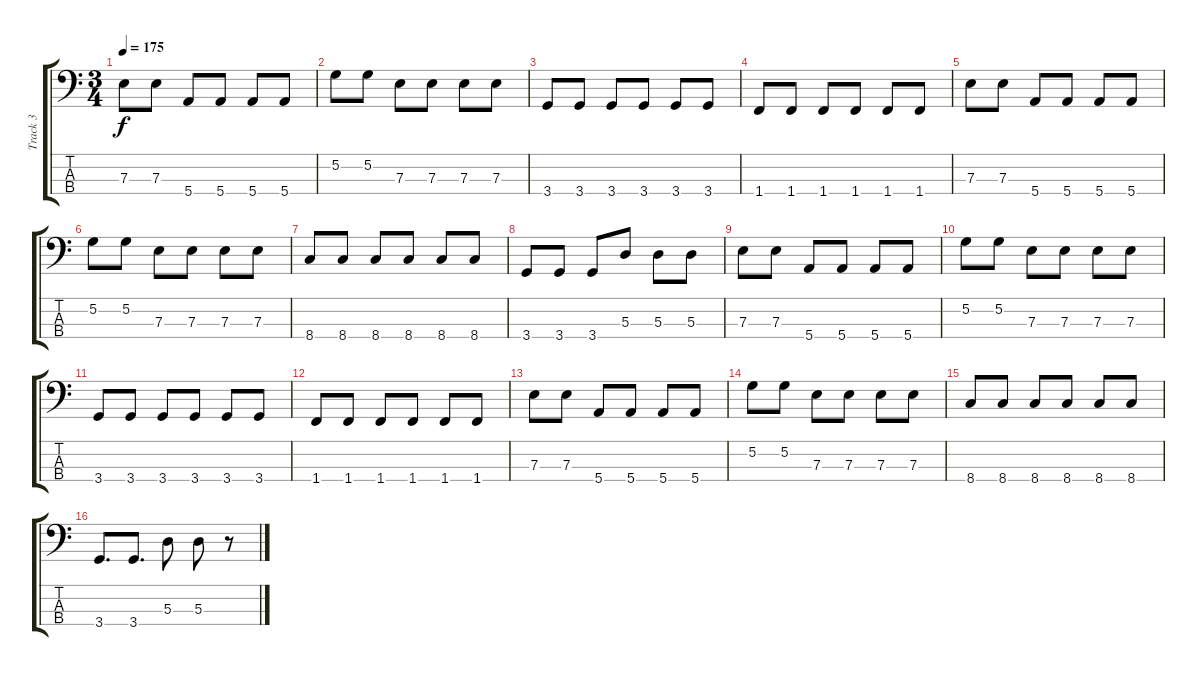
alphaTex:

\track ("Track 3" "Track 3") {instrument electricbasspick}
\staff {score tabs}
\tuning (G2 D2 A1 E1) {hide}
\ts (3 4)
\tempo 175
\clef f4
\ks c
7.3.8{dy f} 7.3.8 5.4.8 5.4.8 5.4.8 5.4.8 |
5.2.8 5.2.8 7.3.8 7.3.8 7.3.8 7.3.8 |
3.4.8 3.4.8 3.4.8 3.4.8 3.4.8 3.4.8 |
1.4.8 1.4.8 1.4.8 1.4.8 1.4.8 1.4.8 |
7.3.8 7.3.8 5.4.8 5.4.8 5.4.8 5.4.8 |
5.2.8 5.2.8 7.3.8 7.3.8 7.3.8 7.3.8 |
8.4.8 8.4.8 8.4.8 8.4.8 8.4.8 8.4.8 |
3.4.8 3.4.8 3.4.8 5.3.8 5.3.8 5.3.8 |
7.3.8 7.3.8 5.4.8 5.4.8 5.4.8 5.4.8 |
5.2.8 5.2.8 7.3.8 7.3.8 7.3.8 7.3.8 |
3.4.8 3.4.8 3.4.8 3.4.8 3.4.8 3.4.8 |
1.4.8 1.4.8 1.4.8 1.4.8 1.4.8 1.4.8 |
7.3.8 7.3.8 5.4.8 5.4.8 5.4.8 5.4.8 |
5.2.8 5.2.8 7.3.8 7.3.8 7.3.8 7.3.8 |
8.4.8 8.4.8 8.4.8 8.4.8 8.4.8 8.4.8 |
3.4.8{d} 3.4.8{d} 5.3.8 5.3.8 r.8
